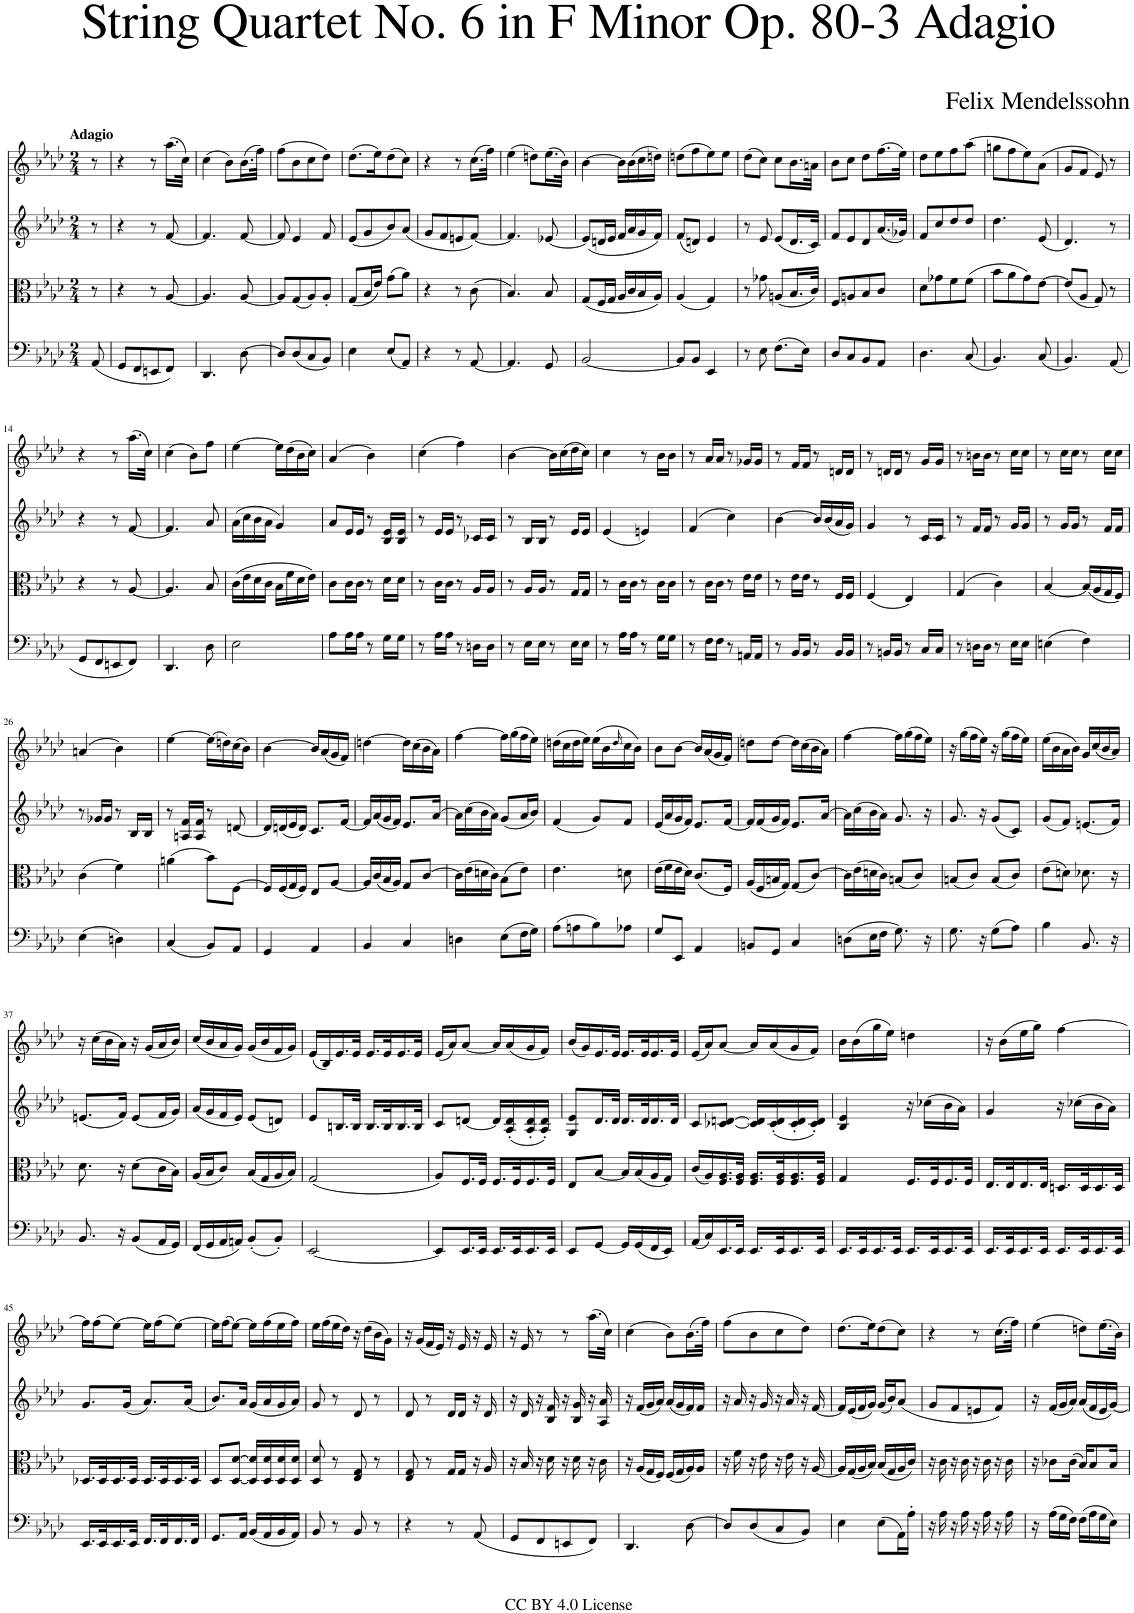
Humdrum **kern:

**kern	**kern	**kern	**kern
*part4	*part3	*part2	*part1
*staff4	*staff3	*staff2	*staff1
*I"Cello	*I"Viola	*I"Violin II	*I"Violin I
*	*I'Vla	*I'Vln	*I'Vln
*clefF4	*clefC3	*clefG2	*clefG2
*k[b-e-a-d-]	*k[b-e-a-d-]	*k[b-e-a-d-]	*k[b-e-a-d-]
*M2/4	*M2/4	*M2/4	*M2/4
=	=	=	=
!	!	!	!LO:TX:a:B:t=Adagio
(8AA-/	8r	8r	8r
=1	=1	=1	=1
8GG/L	4r	4r	4r
8FF/	.	.	.
8EEn/	8r	8r	8r
8FF/J)	[8A-/	[8f/	(16.aa-\LL
.	.	.	32cc\JJk)
=2	=2	=2	=2
4.DD-/	4.A-/]	4.f/]	(4cc\
.	.	.	8b-\L)
[8D-\	[8A-/	[8f/	(16.b-\L
.	.	.	32ff\JJk)
=3	=3	=3	=3
8D-/L]	8A-/L]	8f/]	(8ff\L
(8D-/	(8G/	4e-/	8b-\
8C/	8A-/)	.	8cc\
8BB-/J)	8A-'/J	8f/	8dd-\J)
=4	=4	=4	=4
4E-\	(8G/L	(8e-/L	(8.dd-\L
.	16B-/L	8g/	.
.	16e-/JJ)	.	16ee-\K)
(8E-/L	(8g\L	8b-/)	(8dd-\
8AA-/J)	8a-\J)	(8a-/J	8cc\J)
=5	=5	=5	=5
4r	4r	8g/L	4r
.	.	8f/	.
8r	8r	8en/	8r
[8AA-/	(8c\	[8f/J)	(16.cc\LL
.	.	.	32ff\JJk)
=6	=6	=6	=6
4.AA-/]	4.B-/)	4.f/]	(4ee-\
.	.	.	8ddn\L)
8GG/	8B-/	[8e-X/	(16.ee-\L
.	.	.	32b-\JJk)
=7	=7	=7	=7
[2BB-/	(8G/L	(8e-/L]	[4b-\
.	16F/L	16dn/L	.
.	16G/JJ	16e-/JJ	.
.	16A-/LL	16f/LL	16b-\LL]
.	16c/	16a-/	(16b-\
.	16B-/	16g/	16cc\
.	16A-/JJ)	16f/JJ)	16ddn\JJ)
=8	=8	=8	=8
8BB-/L]	(4A-/	(8f/L	(8ddn\L
8BB-/J	.	8dn/J)	8ff\
4EE-/	4G/)	4e-/	8ee-\)
.	.	.	8ee-\J
=9	=9	=9	=9
8r	8r	8r	(8dd-\L
8E-\	8g-X\	8e-/	8cc\J)
(8.F\L	(8An/L	(8e-/L	8cc\L
.	16.B-/L	16.d-/L	16.b-\L
16E-\Jk)	.	.	.
.	32c/JJk)	32c/JJk)	32an\JJk
=10	=10	=10	=10
8D-/L	8F/L	8f/L	8b-\L
8C/	8An/	8e-/	8cc\J
8BB-/	8B-/	8d-/	8dd-\L
8AA-/J	8c/J	(16.a-/L	(16.ff\L
.	.	32g-X/JJk)	32ee-\JJk)
=11	=11	=11	=11
4.D-\	8d-\L	8f/L	8dd-\L
.	8g-X\	8cc/	8ee-\
.	8f\	8dd-/	8ff\
(8C/	(8f\J	8dd-/J	(8aa-\J
=12	=12	=12	=12
4.BB-/)	8b-\L	4.dd-\	8ggn\L
.	8a-\	.	8ff\
.	8g\)	.	8ee-\)
(8C/	[8e-\J	(8e-/	(8a-\J
=13	=13	=13	=13
4.BB-/)	(8e-/L]	4.d-/)	8g/L
.	8A-/J	.	8f/J
.	8G/)	.	8e-/)
(8AA-/	8r	8r	8r
!!LO:LB:g=z
=14	=14	=14	=14
8GG/L	4r	4r	4r
8FF/	.	.	.
8EEn/	8r	8r	8r
8FF/J)	[8A-/	[8f/	(16.aa-\LL
.	.	.	32cc\JJk)
=15	=15	=15	=15
4.DD-/	4.A-/]	4.f/]	(4cc\
.	.	.	8b-\L)
8D-\	8B-/	8a-/	8ff\J
=16	=16	=16	=16
2E-\	(16c\LL	(16a-\LL	[4ee-\
.	16e-\	16cc\	.
.	16d-\	16b-\	.
.	16c\JJ	16a-\JJ	.
.	16B-\LL	4g/)	16ee-\LL]
.	16f\	.	(16dd-\
.	16d-\	.	16b-\
.	16e-\JJ)	.	16cc\JJ)
=17	=17	=17	=17
8A-\L	8c\L	8a-/L	(4a-/
16A-\L	16c\L	16e-/L	.
16A-\JJ	16c\JJ	16e-/JJ	.
8r	8r	8r	4b-\)
16G\LL	16d-\LL	16B-/ 16e-/LL	.
16G\JJ	16d-\JJ	16B-/ 16e-/JJ	.
=18	=18	=18	=18
8r	8r	8r	(4cc\
16A-\LL	16c\LL	16e-/LL	.
16A-\JJ	16c\JJ	16e-/JJ	.
8r	8r	8r	4ff\)
16Dn\LL	16A-/LL	16c-X/LL	.
16D\JJ	16A-/JJ	16c-/JJ	.
=19	=19	=19	=19
8r	8r	8r	[4b-\
16E-\LL	16A-/LL	16B-/LL	.
16E-\JJ	16A-/JJ	16B-/JJ	.
8r	8r	8r	16b-\LL]
.	.	.	(16cc\
16E-\LL	16G/LL	16e-/LL	16dd-\
16E-\JJ	16G/JJ	16e-/JJ	16cc\JJ)
=20	=20	=20	=20
8r	8r	(4e-/	4cc\
16A-\LL	16c\LL	.	.
16A-\JJ	16c\JJ	.	.
8r	8r	4en/)	8r
16G\LL	16c\LL	.	16b-\LL
16G\JJ	16c\JJ	.	16b-\JJ
=21	=21	=21	=21
8r	8r	(4f/	8r
16F\LL	16c\LL	.	16a-/LL
16F\JJ	16c\JJ	.	16a-/JJ
8r	8r	4cc\)	8r
16AAn/LL	16e-\LL	.	16g-X/LL
16AA/JJ	16e-\JJ	.	16g-/JJ
=22	=22	=22	=22
8r	8r	[4b-\	8r
16BB-/LL	16e-\LL	.	16f/LL
16BB-/JJ	16e-\JJ	.	16f/JJ
8r	8r	16b-/LL]	8r
.	.	(16b-/	.
16BB-/LL	16F/LL	16a-/	16dn/LL
16BB-/JJ	16F/JJ	16g/JJ)	16d/JJ
=23	=23	=23	=23
8r	(4F/	4g/	8r
16BBn/LL	.	.	16dn/LL
16BB/JJ	.	.	16d/JJ
8r	4E-/)	8r	8r
16C/LL	.	16c/LL	16g/LL
16C/JJ	.	16c/JJ	16g/JJ
=24	=24	=24	=24
8r	(4G/	8r	8r
16Dn\LL	.	16f/LL	16bn\LL
16D\JJ	.	16f/JJ	16b\JJ
8r	4c\)	8r	8r
16E-\LL	.	16g/LL	16cc\LL
16E-\JJ	.	16g/JJ	16cc\JJ
=25	=25	=25	=25
(4En\	[4B-/	8r	8r
.	.	16g/LL	16cc\LL
.	.	16g/JJ	16cc\JJ
4F\)	(16B-/LL]	8r	8r
.	16A-/	.	.
.	16G/	16f/LL	16cc\LL
.	16F/JJ)	16f/JJ	16cc\JJ
!!LO:LB:g=z
=26	=26	=26	=26
(4E-\	(4c\	8r	(4an/
.	.	16g-X/LL	.
.	.	16g-/JJ	.
4Dn\)	4f\)	8r	4b-\)
.	.	16B-/LL	.
.	.	16B-/JJ	.
=27	=27	=27	=27
(4C/	(4an\	8r	[4ee-\
.	.	16An/ 16f/LL	.
.	.	16A/ 16f/JJ	.
8BB-/L)	8b-\L)	8r	(16ee-\LL]
.	.	.	16ddn\)
8AA-/J	[8F\J	[8dn/	(16cc\
.	.	.	16b-\JJ)
=28	=28	=28	=28
4GG/	16F/LL]	16d/LL]	[4b-\
.	(16F/	(16dn/	.
.	16G/	16e-/	.
.	16F/JJ)	16d/JJ)	.
4AA-/	8E-/L	8.c/L	16b-/LL]
.	.	.	(16a-/
.	[8A-/J	.	16g/
.	.	[16f/Jk	16f/JJ)
=29	=29	=29	=29
4BB-/	16A-/LL]	16f/LL]	[4ddn\
.	(16c/	(16a-/	.
.	16B-/	16g/	.
.	16A-/JJ)	16f/JJ)	.
4C/	8G/L	8.e-/L	16dd\LL]
.	.	.	(16cc\
.	[8c/J	.	16b-\
.	.	[16a-/Jk	16a-\JJ)
=30	=30	=30	=30
4Dn\	16c\LL]	16a-\LL]	[4ff\
.	(16e-\	(16cc\	.
.	16dn\	16b-\	.
.	16c\JJ)	16a-\JJ)	.
(8E-\L	(8B-\L	(8g/L	16ff\LL]
.	.	.	(16gg\
16F\L	8e-\J)	16a-/L	16ff\
16G\JJ)	.	16b-/JJ)	16ee-\JJ)
=31	=31	=31	=31
(8A-\L	4.e-\	(4f/	(16ddn\LL
.	.	.	16cc\
8An\	.	.	16dd\
.	.	.	16ee-\JJ)
8B-\)	.	8g/L)	(16ee-\LL
.	.	.	16b-\
.	.	.	16qdd/
8A-X\J	8dn\	8f/J	16cc\
.	.	.	16b-\JJ)
=32	=32	=32	=32
8G/L	(16e-\LL	(16e-/LL	8b-\L
.	16f\	16a-/	.
8EE-/J	16e-\	16g/	[8b-\J
.	16d-\JJ)	16f/JJ)	.
4AA-/	(8.c/L	8.e-/L	16b-/LL]
.	.	.	(16a-/
.	.	.	16g/
.	16F/Jk)	[16f/Jk	16f/JJ)
=33	=33	=33	=33
8BBn/L	(16A-/LL	16f/LL]	8ddn\L
.	16F/	(16f/	.
8GG/J	16Bn/	16g/	[8dd\J
.	16G/JJ)	16f/JJ)	.
4C/	(8G/L	8.e-/L	16dd\LL]
.	.	.	(16cc\
.	[8c/J)	.	16b-\
.	.	[16a-/Jk	16a-\JJ)
=34	=34	=34	=34
(8Dn\L	16c\LL]	16a-\LL]	[4ff\
.	(16e-\	(16cc\	.
16E-\L	16dn\	16b-\	.
16F\JJ	16c\JJ)	16a-\JJ)	.
8.G\)	(8Bn/L	8.g/	16ff\LL]
.	.	.	(16gg\
.	8c/J)	.	16ff\
16r	.	16r	16ee-\JJ)
=35	=35	=35	=35
8.G\	(8Bn/L	8.g/	16r
.	.	.	(16gg\LL
.	8c/J)	.	16ff\
16r	.	16r	16ee-\JJ)
(8G\L	(8B/L	(8g/L	16r
.	.	.	(16gg\LL
8A-\J)	8c/J)	8c/J)	16ff\
.	.	.	16ee-\JJ)
=36	=36	=36	=36
4B-\	(8e-\L	(8g/L	(16ee-\LL
.	.	.	16b-\
.	8dn\J)	8f/J)	16a-\
.	.	.	16b-\JJ)
8.BB-/	8.d-X\	(8.en/L	16g/LL
.	.	.	(16cc/
.	.	.	16b-/
16r	16r	16f/Jk)	16a-/JJ)
!!LO:LB:g=z
=37	=37	=37	=37
8.BB-/	8.d-\	(8.en/L	16r
.	.	.	(16cc\LL
.	.	.	16b-\
16r	16r	16f/Jk)	16a-\JJ)
(8BB-/L	(8d-\L	(8e/L	16r
.	.	.	(16g/LL
16AA-/L	16c\L	16f/L	16a-/
16GG/JJ)	16B-\JJ)	16g/JJ)	16b-/JJ)
=38	=38	=38	=38
(16FF/LL	(16A-/LL	(16a-/LL	(16cc/LL
16GG/	16B-/J	16g/	16b-/
16AA-/	8c/J)	16f/	16a-/
16AAn/JJ)	.	16e-/JJ)	16g/JJ)
(8BB-'/L	(16B-/LL	(8e-/L	(16g/LL
.	16G/	.	16b-/
8BB-'/J)	16A-/	8dn/J)	16f/
.	16B-/JJ)	.	16g/JJ)
=39	=39	=39	=39
[2EE-/	(2G/	8e-/L	(16e-/LL
.	.	.	16B-/)
.	.	16.Bn/L	16.e-/
.	.	32B/JJk	32e-/JJk
.	.	16.B/LL	16.e-/LL
.	.	32B/K	32e-/K
.	.	16.B/	16.e-/
.	.	32B/JJk	32e-/JJk
=40	=40	=40	=40
8EE-/L]	8A-/L)	8c/L	(16e-/LL
.	.	.	16a-/J)
16.EE-/L	16.F/L	[8dn/J	[8a-/J
32EE-/JJk	32F/JJk	.	.
16.EE-/LL	16.F/LL	16d/LL]	16a-/LL]
.	.	(16A-/' 16d/'	(16a-/
32EE-/K	32F/K	.	.
16.EE-/	16.F/	16A-/' 16d/'	16g/
.	.	16A-/' 16d/'JJ)	16f/JJ)
32EE-/JJk	32F/JJk	.	.
=41	=41	=41	=41
8EE-/L	8E-/L	8G/ 8e-/L	(16b-/LL
.	.	.	16g/)
[8GG/J	[8B-/J	16.d-/L	16.e-/
.	.	32d-/JJk	32e-/JJk
16GG/LL]	16B-/LL]	16.d-/LL	16.e-/LL
(16GG/	(16B-/	.	.
.	.	32d-/K	32e-/K
16FF/	16A-/	16.d-/	16.e-/
16EE-/JJ)	16G/JJ)	.	.
.	.	32d-/JJk	32e-/JJk
=42	=42	=42	=42
(16AA-/LL	(16c/LL	8c/L	(16e-/LL
16C/)	16A-/)	.	16a-/J)
16.EE-/	16.F/ 16.A-/	[8c-X/ [8dn/J	[8a-/J
32EE-/JJk	32F/ 32A-/JJk	.	.
16.EE-/LL	16.F/ 16.A-/LL	16c-/] 16d/]LL	16a-/LL]
.	.	(16c-/' 16d/'	(16a-/
32EE-/K	32F/ 32A-/K	.	.
16.EE-/	16.F/ 16.A-/	16c-/' 16d/'	16g/
.	.	16c-/' 16d/'JJ)	16f/JJ)
32EE-/JJk	32F/ 32A-/JJk	.	.
=43	=43	=43	=43
16.EE-/LL	4G/	4B-/ 4e-/	16b-\LL
.	.	.	(16b-\
32EE-/K	.	.	.
16.EE-/	.	.	16gg\
.	.	.	16ee-\JJ)
32EE-/JJk	.	.	.
16.EE-/LL	16.F/LL	16r	4ddn\
.	.	(16cc-X\LL	.
32EE-/K	32F/K	.	.
16.EE-/	16.F/	16b-\	.
.	.	16a-\JJ)	.
32EE-/JJk	32F/JJk	.	.
=44	=44	=44	=44
16.EE-/LL	16.E-/LL	4g/	16r
.	.	.	(16b-\LL
32EE-/K	32E-/K	.	.
16.EE-/	16.E-/	.	16ee-\
.	.	.	16gg\JJ)
32EE-/JJk	32E-/JJk	.	.
16.EE-/LL	16.Dn/LL	16r	[4ff\
.	.	(16cc-X\LL	.
32EE-/K	32D/K	.	.
16.EE-/	16.D/	16b-\	.
.	.	16a-\JJ)	.
32EE-/JJk	32D/JJk	.	.
!!LO:LB:g=z
=45	=45	=45	=45
16.EE-/LL	16.D-X/LL	8.g/L	16ff\LL]
.	.	.	(16ff\J
32EE-/K	32D-/K	.	.
16.EE-/	16.D-/	.	[8ee-\J)
.	.	(16g/Jk	.
32EE-/JJk	32D-/JJk	.	.
16.FF/LL	16.D-/LL	8.a-/L)	16ee-\LL]
.	.	.	(16ff\J
32FF/K	32D-/K	.	.
16.FF/	16.D-/	.	[8ee-\J)
.	.	(16a-/Jk	.
32FF/JJk	32D-/JJk	.	.
=46	=46	=46	=46
8.GG/L	8D-/L	8.b-/L)	16ee-\LL]
.	.	.	(16ff\J
.	[8D-/ [8d-/J	.	[8ee-\J)
16AA-/Jk	.	16a-/Jk	.
(16BB-/LL	16D-/] 16d-/]LL	(16g/LL	16ee-\LL]
16AA-/	16D-/ 16d-/	16a-/	(16ff\
16BB-/	16D-/ 16d-/	16g/	16ee-\
16AA-/JJ)	16D-/ 16d-/JJ	16a-/JJ)	16ff\JJ)
=47	=47	=47	=47
8BB-/	8D-/ 8d-/	8g/	16ee-\LL
.	.	.	(16ff\
8r	8r	8r	16ee-\
.	.	.	16dd-\JJ)
8BB-/	8E-/ 8G/	8d-/	16r
.	.	.	(16dd-\LL
8r	8r	8r	16b-\
.	.	.	16g\JJ)
=48	=48	=48	=48
4r	8E-/ 8G/	8d-/	16r
.	.	.	(16g/LL
.	8r	8r	16f/
.	.	.	16e-/JJ)
8r	16G/LL	16d-/LL	16r
.	16G/JJ	16d-/JJ	16e-/
(8AA-/	16r	16r	16r
.	16A-/	16d-/	16e-/
=49	=49	=49	=49
8GG/L	16r	16r	16r
.	16B-/	16d-/	16e-/
8FF/	16r	16r	8r
.	16d-\	16B-/ 16f/	.
8EEn/	16r	16r	8r
.	16d-\	16B-/ 16g/	.
8FF/J)	16r	16r	(16.aa-\LL
.	16c\	16A-/ 16a-/	.
.	.	.	32cc\JJk)
=50	=50	=50	=50
4.DD-/	16r	16r	(4cc\
.	(16A-/LL	(16f/LL	.
.	16G/	16g/	.
.	16F/JJ)	16a-/JJ)	.
.	(16F/LL	(16a-/LL	8b-\L)
.	16G/	16g/	.
[8D-\	16A-/)	16f/)	(16.b-\L
.	16A-/JJ	16f/JJ	.
.	.	.	32ff\JJk)
=51	=51	=51	=51
8D-/L]	16r	16r	(8ff\L
.	16f\	16a-/	.
(8D-/	16r	16r	8b-\
.	16e-\	16g/	.
8C/	16r	16r	8cc\
.	16e-\	16a-/	.
8BB-/J)	16r	16r	8dd-\J)
.	[16A-/	[16f/	.
=52	=52	=52	=52
4E-\	16A-/LL]	16f/LL]	(8.dd-\L
.	(16G/	(16e-/	.
.	16A-/	16f/	.
.	16B-/JJ)	16g/JJ)	16ee-\K)
(8E-\L	(16B-/LL	(16g/LL	(8dd-\
.	16G/	16b-/J)	.
16AA-\L)	16A-/	(8a-/J	8cc\J)
16A-'\JJ	16c/JJ)	.	.
=53	=53	=53	=53
16r	16r	8g/L	4r
16A-\	16c\	.	.
16r	16r	8f/	.
16A-\	16c\	.	.
16r	16r	8en/	8r
16A-\	16c\	.	.
16r	16r	8f/J)	(16.cc\LL
16A-\	16c\	.	.
.	.	.	32ff\JJk)
=54	=54	=54	=54
16r	16r	16r	(4ee-\
(16A-\LL	8c-X\L	(16f/LL	.
16G\	.	16g/	.
16F\JJ)	(16c-\Jk	16a-/JJ)	.
(16F\LL	16B-/KL)	(16a-/LL	8ddn\L)
16A-\	8B-/	16f/	.
16G\	.	16e-/	(16.ee-\L
16E-\JJ)	16B-/Jk	[16g/JJ)	.
.	.	.	32b-\JJk)
=	=	=	=
*-	*-	*-	*-
